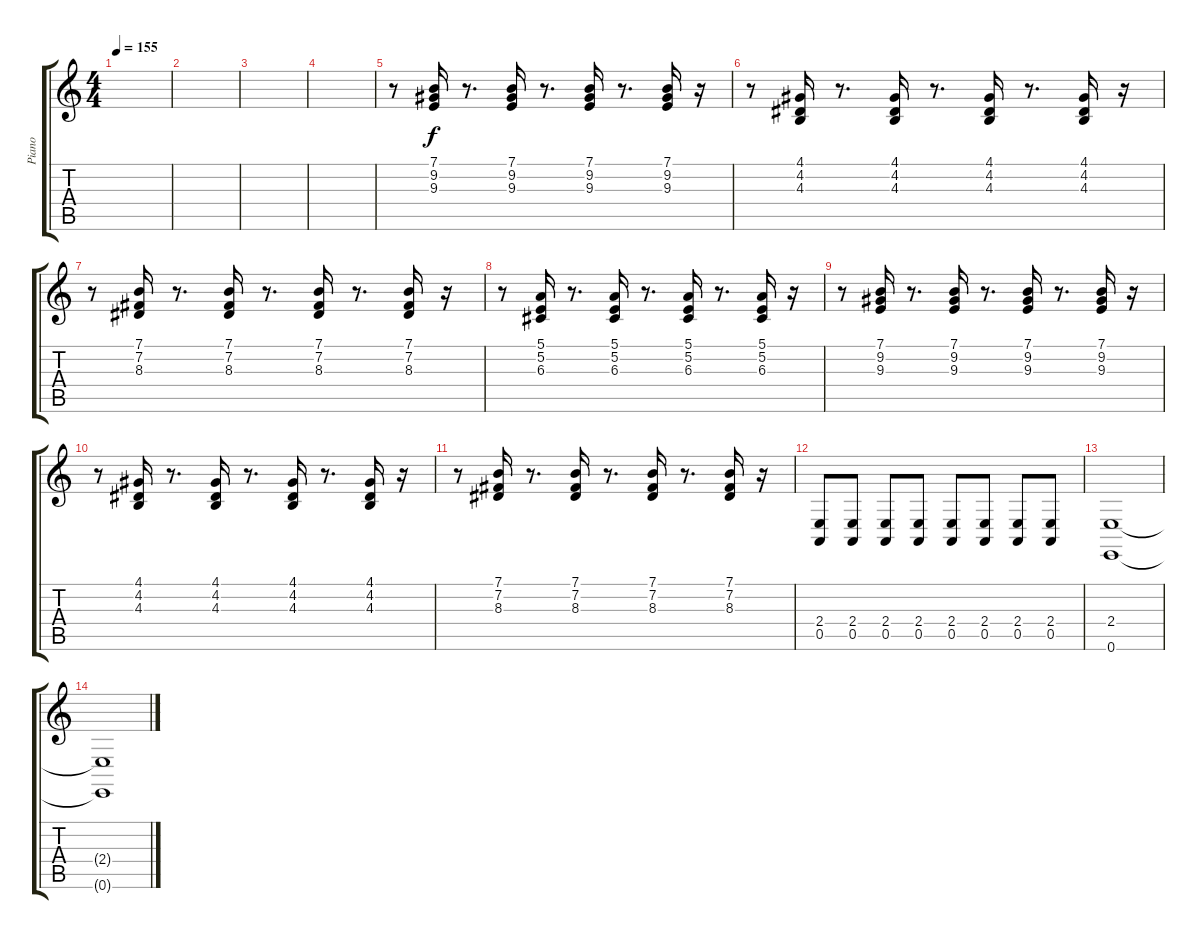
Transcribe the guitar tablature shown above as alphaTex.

\track ("Piano" "Piano") {instrument acousticgrandpiano}
\staff {score tabs}
\tuning (E4 B3 G3 D3 A2 E2) {hide}
\ts (4 4)
\tempo 155
\clef g2
\ks c
|
|
|
|
r.8 (7.1 9.2 9.3).16 r.8{d} (7.1 9.2 9.3).16 r.8{d} (7.1 9.2 9.3).16 r.8{d} (7.1 9.2 9.3).16 r.16 |
r.8 (4.1 4.2 4.3).16 r.8{d} (4.1 4.2 4.3).16 r.8{d} (4.1 4.2 4.3).16 r.8{d} (4.1 4.2 4.3).16 r.16 |
r.8 (7.1 7.2 8.3).16 r.8{d} (7.1 7.2 8.3).16 r.8{d} (7.1 7.2 8.3).16 r.8{d} (7.1 7.2 8.3).16 r.16 |
r.8 (5.1 5.2 6.3).16 r.8{d} (5.1 5.2 6.3).16 r.8{d} (5.1 5.2 6.3).16 r.8{d} (5.1 5.2 6.3).16 r.16 |
r.8 (7.1 9.2 9.3).16 r.8{d} (7.1 9.2 9.3).16 r.8{d} (7.1 9.2 9.3).16 r.8{d} (7.1 9.2 9.3).16 r.16 |
r.8 (4.1 4.2 4.3).16 r.8{d} (4.1 4.2 4.3).16 r.8{d} (4.1 4.2 4.3).16 r.8{d} (4.1 4.2 4.3).16 r.16 |
r.8 (7.1 7.2 8.3).16 r.8{d} (7.1 7.2 8.3).16 r.8{d} (7.1 7.2 8.3).16 r.8{d} (7.1 7.2 8.3).16 r.16 |
(2.4 0.5).8 (2.4 0.5).8 (2.4 0.5).8 (2.4 0.5).8 (2.4 0.5).8 (2.4 0.5).8 (2.4 0.5).8 (2.4 0.5).8 |
(2.4 0.6).1 |
(2.4{t} 0.6{t}).1
